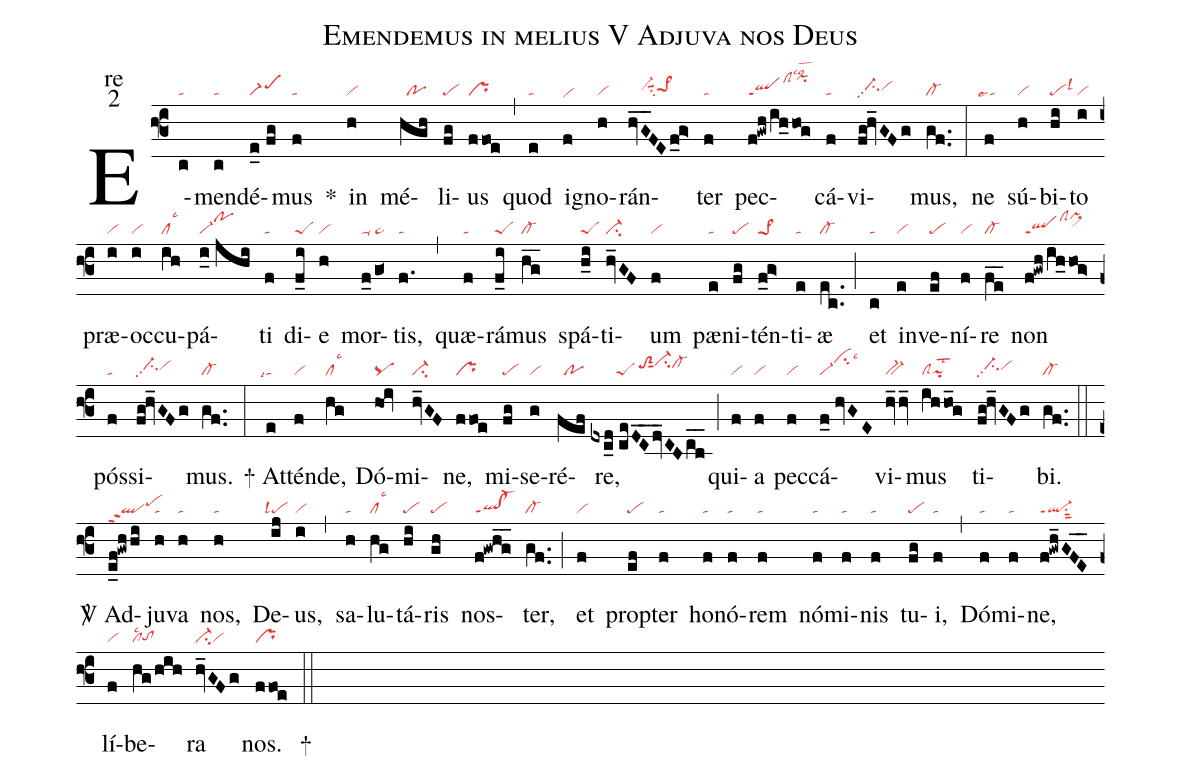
name:Emendemus in melius V Adjuva nos Deus;
office-part:re;
mode:2;
nabc-lines:1;
%%
(f3) E(c|ta)men(c|ta)dé(e_0//fg|scM1)mus(f|ta) <sp>*</sp>() in(h|vi) mé(hgh|//po)li(fg|pe)us(ffoe|pr) (,) quod(e|ta) ig(f|vihe)no(h|vi)rán(hvG__FEf_g>|////vi-hhsuu1su2pe>1hh)ter(f|ta) pec(f!gwh/ih_hog|qlppt1clShkpihllsco2)cá(f|ta)vi(fg!hv_GFg|//ci-hhpp2vihh)mus,(gf..|cl-) (:) ne(f|``talse4) sú(h|vi)bi(hi|pelsl3)to(i|vi) præ(i|vi)oc(i|vi)cu(ih|cllsc3)pá(i_0//jhi|vi-pohk)ti(f|ta) di(f_i|peS)e(h|vi) mor(f_0/g<|ta-/ta>)tis,(f.|ta) (,) quæ(f|ta)rá(f_i|peS)mus(hg__|cl-) spá(h_i|peS)ti(hv_GF|ci-)um(f|vi) pæ(e|ta)ni(fg|pe)tén(f_g>|pe>1)ti(e|ta)æ(ec..|cl-) (;) et(c|ta) in(e|vi)ve(ef|pe)ní(f|vi)re(fe__|cl-) non(f!gwh/ih_hog>|qlppt1clShkpi>hl) pós(f|ta)si(fg!hv_GFg|//ci-hhpp2vihh)mus.(gf..|cl-) (:)
<sp>+</sp> At(e|``talsi7)tén(f|vi)de,(hg|cllsc3) Dó(hoi|pq)mi(hv_GF|ci-)ne,(ffoe|pr) mi(fg|pe)se(g|vi)ré(fef|//po)re,(dxc_d//ceDC__dv_CBcb__|////////peS/toS2hisut1ci-hjcl-hi) (;) qui(f|vi)a(f|vi) pec(f|vi)cá(f_0//hvGE|vi-cihklsc6)vi(hv_hv_|bv-)mus(ihho_g|clSpilst2) ti(fg!hv_GFg|//ci-hhpp2vihh)bi.(gf..|cl-) (::)

<sp>V/</sp> Ad(e_f!gwhhi|qlppt2pehi)ju(h|ta)va(h|ta) nos,(h|ta) De(ij|``pelsl4)us,(i|vi) (,) sa(h|ta)lu(hg|cllsc3)tá(hi|pe)ris(gh|pe) nos(f!gwhg__|ql!cl-ppt1)ter,(gf..|cl-) (;) et(f|vi) prop(ef|pe)ter(f|ta) ho(f|ta)nó(f|ta)rem(f|ta) nó(f|ta)mi(f|ta)nis(f|ta) tu(fg|pe)i,(f|ta) (,) Dó(f|ta)mi(f|ta)ne,(f!gwh_GFE__|ql-ppt1su1sut2) lí(f|vi)be(hg/hih|cllsc2tohg)ra(hv_GFg|ci-vi) nos.(ffoe|pr) <sp>+</sp>(::)
